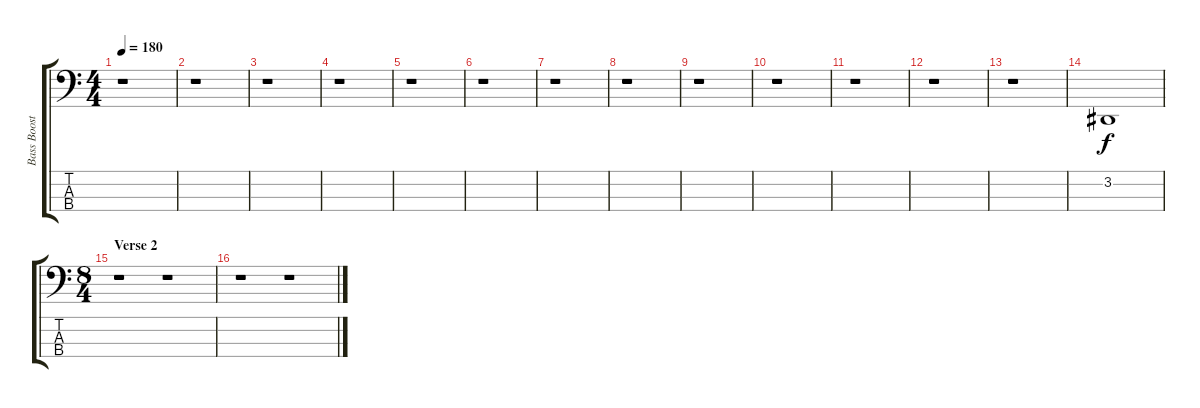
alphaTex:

\track ("Bass Boost 1" "Bass Boost") {instrument cello}
\staff {score tabs}
\tuning (F2 C2 G1 D1) {hide}
\ts (4 4)
\tempo 180
\clef f4
\ks c
r.1{dy f} |
r.1 |
r.1 |
r.1 |
r.1 |
r.1 |
r.1 |
r.1 |
r.1 |
r.1 |
r.1 |
r.1 |
r.1 |
3.2.1 |
\ts (8 4)
\section ("" "Verse 2")
r.1 r.1 |
r.1 r.1
